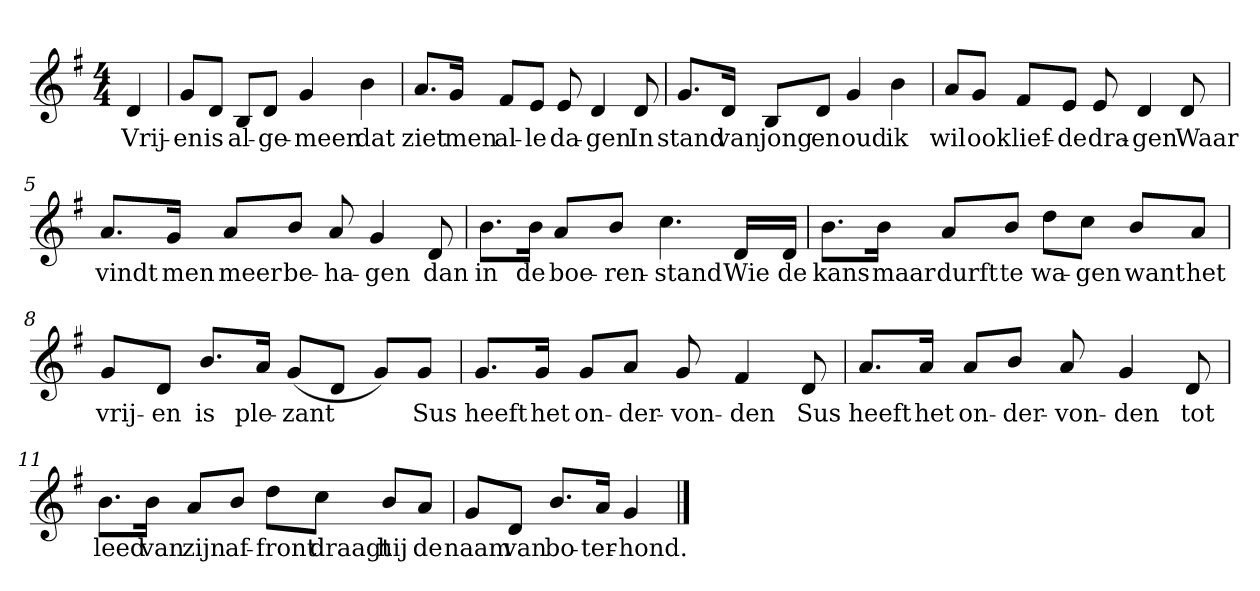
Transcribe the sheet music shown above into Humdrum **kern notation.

**kern	**text
*part1	*part1
*staff1	*staff1
*clefG2	*
*k[f#]	*
*G:	*
*M4/4	*
*MM120	*
=	=
4d	Vrij-
=1	=1
8g/L	-en
8d/J	is
8B/L	al-
8d/J	-ge-
4g	-meen
4b	dat
=2	=2
8.a/L	ziet
16g/Jk	men
8f#/L	al-
8e/J	-le
8e	da-
4d	-gen
8d	In
=3	=3
8.g/L	stand
16d/Jk	van
8B/L	jong
8d/J	en
4g	oud
4b	ik
=4	=4
8a/L	wil
8g/J	ook
8f#/L	lief-
8e/J	-de
8e	dra-
4d	-gen
8d	Waar
=5	=5
8.a/L	vindt
16g/Jk	men
8a/L	meer
8b/J	be-
8a	-ha-
4g	-gen
8d	dan
=6	=6
8.b\L	in
16b\Jk	de
8a/L	boe-
8b/J	-ren-
4.cc	-stand
16d/LL	Wie
16d/JJ	de
=7	=7
8.b\L	kans
16b\Jk	maar
8a/L	durft
8b/J	te
8dd\L	wa-
8cc\J	-gen
8b/L	want
8a/J	het
=8	=8
8g/L	vrij-
8d/J	-en
8.b/L	is
16a/Jk	ple-
(8g/L	-zant
8d/J	.
8g/L)	.
8g/J	Sus
=9	=9
8.g/L	heeft
16g/Jk	het
8g/L	on-
8a/J	-der-
8g	-von-
4f#	-den
8d	Sus
=10	=10
8.a/L	heeft
16a/Jk	het
8a/L	on-
8b/J	-der-
8a	-von-
4g	-den
8d	tot
=11	=11
8.b\L	leed
16b\Jk	van
8a/L	zijn
8b/J	af-
8dd\L	-front
8cc\J	draagt
8b/L	hij
8a/J	de
=12	=12
8g/L	naam
8d/J	van
8.b/L	bo-
16a/Jk	-ter-
4g	-hond.
==	==
*-	*-
